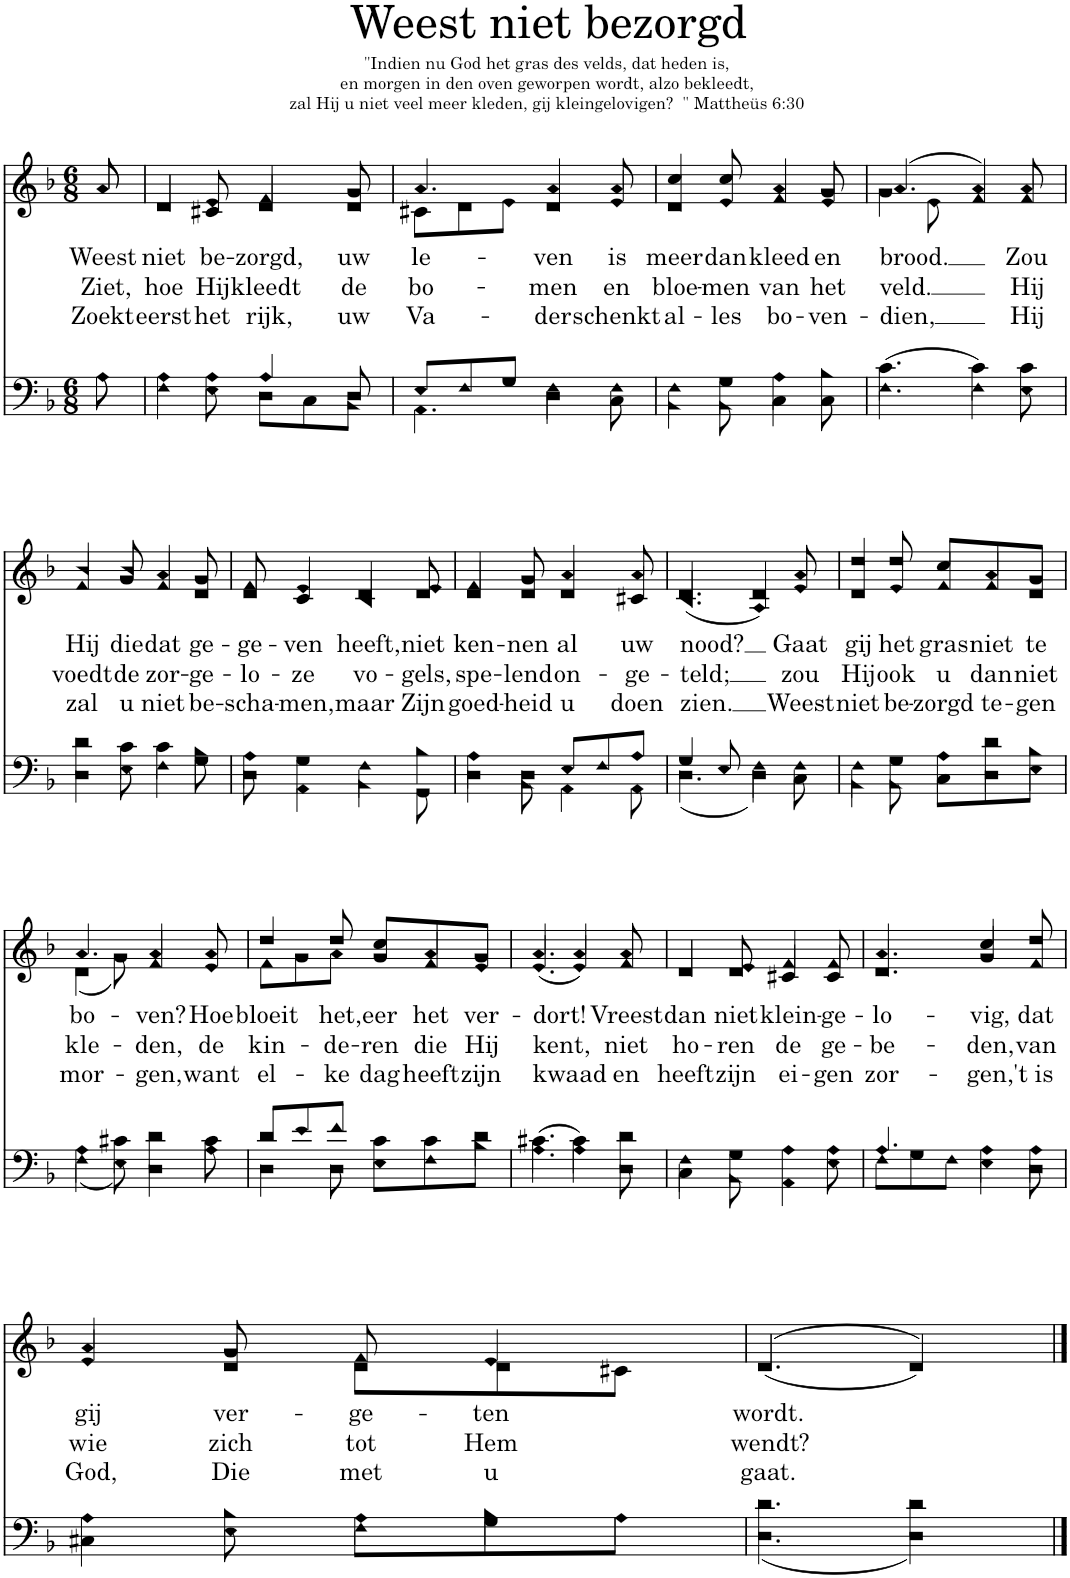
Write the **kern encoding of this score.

**kern	**kern	**text	**text	**text
*part2	*part1	*part1	*part1	*part1
*staff2	*staff1	*staff1	*staff1	*staff1
*I"Men	*I"Women	*	*	*
*clefF4	*clefG2	*	*	*
*k[b-]	*k[b-]	*	*	*
*M6/8	*M6/8	*	*	*
=1	=1	=1	=1	=1
*^	*	*	*	*
!	!	!	!LO:LY:b	!LO:LY:b	!LO:LY:b
*	*	*^	*	*	*
8A\	8A\	8a/	8a/	Weest	Ziet,	Zoekt
=2	=2	=2	=2	=2	=2	=2
!	!	!	!	!LO:LY:b	!LO:LY:b	!LO:LY:b
4A\	4F\	4d/	4d/	niet	hoe	eerst
!	!	!	!	!LO:LY:b	!LO:LY:b	!LO:LY:b
8A\	8E\	8e/	8c#X/	be-	Hij	het
!	!	!	!	!LO:LY:b	!LO:LY:b	!LO:LY:b
4A/	8D\L	4f/	4d/	-zorgd,	kleedt	rijk,
.	8C\	.	.	.	.	.
!	!	!	!	!LO:LY:b	!LO:LY:b	!LO:LY:b
8D/	8BB-\J	8g/	8d/	uw	de	uw
=3	=3	=3	=3	=3	=3	=3
!	!	!	!	!LO:LY:b	!LO:LY:b	!LO:LY:b
8E/L	4.AA\	4.a/	8c#X\L	le-	bo-	Va-
8F/	.	.	8d\	.	.	.
8G/J	.	.	8e\J	.	.	.
!	!	!	!	!LO:LY:b	!LO:LY:b	!LO:LY:b
4F\	4D\	4a/	4d/	-ven	-men	-der
!	!	!	!	!LO:LY:b	!LO:LY:b	!LO:LY:b
8F\	8C\	8a/	8e/	is	en	schenkt
=4	=4	=4	=4	=4	=4	=4
!	!	!	!	!LO:LY:b	!LO:LY:b	!LO:LY:b
4F\	4BB-\	4cc/	4d/	meer	bloe-	al-
!	!	!	!	!LO:LY:b	!LO:LY:b	!LO:LY:b
8G\	8BB-\	8cc/	8e/	dan	-men	-les
!	!	!	!	!LO:LY:b	!LO:LY:b	!LO:LY:b
4A\	4C\	4a/	4f/	kleed	van	bo-
!	!	!	!	!LO:LY:b	!LO:LY:b	!LO:LY:b
8B-\	8C\	8g/	8e/	en	het	-ven-
=5	=5	=5	=5	=5	=5	=5
!	!	!	!	!LO:LY:b	!LO:LY:b	!LO:LY:b
(4.c\	(4.F\	(4.a/	(4g\	brood.	veld.	-dien,
.	.	.	8e\	.	.	.
4c\)	4F\)	4a/)	4f/)	.	.	.
!	!	!	!	!LO:LY:b	!LO:LY:b	!LO:LY:b
8c\	8E\	8a/	8f/	Zou	Hij	Hij
!!LO:LB:g=z	!!
=6	=6	=6	=6	=6	=6	=6
!	!	!	!	!LO:LY:b	!LO:LY:b	!LO:LY:b
4d\	4D\	4b-/	4f/	Hij	voedt	zal
!	!	!	!	!LO:LY:b	!LO:LY:b	!LO:LY:b
8c\	8E\	8b-/	8g/	die	de	u
!	!	!	!	!LO:LY:b	!LO:LY:b	!LO:LY:b
4c\	4F\	4a/	4f/	dat	zor-	niet
!	!	!	!	!LO:LY:b	!LO:LY:b	!LO:LY:b
8B-\	8G\	8g/	8d/	ge-	-ge-	be-
=7	=7	=7	=7	=7	=7	=7
!	!	!	!	!LO:LY:b	!LO:LY:b	!LO:LY:b
8A\	8D\	8f/	8d/	-ge-	-lo-	-scha-
!	!	!	!	!LO:LY:b	!LO:LY:b	!LO:LY:b
4G\	4AA\	4e/	4c/	-ven	-ze	-men,
!	!	!	!	!LO:LY:b	!LO:LY:b	!LO:LY:b
4F\	4BB-\	4d/	4B-/	heeft,	vo-	maar
!	!	!	!	!LO:LY:b	!LO:LY:b	!LO:LY:b
8B-\	8GG\	8e/	8d/	niet	-gels,	Zijn
=8	=8	=8	=8	=8	=8	=8
!	!	!	!	!LO:LY:b	!LO:LY:b	!LO:LY:b
4A\	4D\	4f/	4d/	ken-	spe-	goed-
!	!	!	!	!LO:LY:b	!LO:LY:b	!LO:LY:b
8D\	8BB-\	8g/	8d/	-nen	-lend	-heid
!	!	!	!	!LO:LY:b	!LO:LY:b	!LO:LY:b
8E/L	4AA\	4a/	4d/	al	on-	u
8F/	.	.	.	.	.	.
!	!	!	!	!LO:LY:b	!LO:LY:b	!LO:LY:b
8A/J	8AA\	8a/	8c#X/	uw	-ge-	doen
=9	=9	=9	=9	=9	=9	=9
!	!	!	!	!LO:LY:b	!LO:LY:b	!LO:LY:b
(4G/	(4.D\	(4.d/	(4.B-/	nood?	-teld;	zien.
8E/	.	.	.	.	.	.
4F\)	4D\)	4d/)	4A/)	.	.	.
!	!	!	!	!LO:LY:b	!LO:LY:b	!LO:LY:b
8F\	8C\	8a/	8e/	Gaat	zou	Weest
=10	=10	=10	=10	=10	=10	=10
!	!	!	!	!LO:LY:b	!LO:LY:b	!LO:LY:b
4F\	4BB-\	4dd/	4d/	gij	Hij	niet
!	!	!	!	!LO:LY:b	!LO:LY:b	!LO:LY:b
8G\	8BB-\	8dd/	8e/	het	ook	be-
!	!	!	!	!LO:LY:b	!LO:LY:b	!LO:LY:b
8A\L	8C\L	8cc/L	8f/L	gras	u	-zorgd
!	!	!	!	!LO:LY:b	!LO:LY:b	!LO:LY:b
8d\	8D\	8a/	8f/	niet	dan	te-
!	!	!	!	!LO:LY:b	!LO:LY:b	!LO:LY:b
8B-\J	8E\J	8g/J	8d/J	te	niet	-gen
!!LO:LB:g=z	!!
=11	=11	=11	=11	=11	=11	=11
!	!	!	!	!LO:LY:b	!LO:LY:b	!LO:LY:b
(4A\	(4F\	4.a/	(4d\	bo-	kle-	mor-
8c#X\)	8E\)	.	8g\)	.	.	.
!	!	!	!	!LO:LY:b	!LO:LY:b	!LO:LY:b
4d\	4D\	4a/	4f/	-ven?	-den,	-gen,
!	!	!	!	!LO:LY:b	!LO:LY:b	!LO:LY:b
8c#\	8A\	8a/	8e/	Hoe	de	want
=12	=12	=12	=12	=12	=12	=12
!	!	!	!	!LO:LY:b	!LO:LY:b	!LO:LY:b
8d/L	4D\	4dd/	8f\L	bloeit	kin-	el-
8e/	.	.	8g\	.	.	.
!	!	!	!	!LO:LY:b	!LO:LY:b	!LO:LY:b
8f/J	8D\	8dd/	8a\J	het,	-de-	-ke
!	!	!	!	!LO:LY:b	!LO:LY:b	!LO:LY:b
8c\L	8E\L	8cc/L	8g/L	eer	-ren	dag
!	!	!	!	!LO:LY:b	!LO:LY:b	!LO:LY:b
8c\	8F\	8a/	8f/	het	die	heeft
!	!	!	!	!LO:LY:b	!LO:LY:b	!LO:LY:b
8d\J	8B-\J	8g/J	8e/J	ver-	Hij	zijn
=13	=13	=13	=13	=13	=13	=13
!	!	!	!	!LO:LY:b	!LO:LY:b	!LO:LY:b
(4.c#X\	(4.A\	(4.a/	(4.e/	-dort!	kent,	kwaad
4c#\)	4A\)	4a/)	4e/)	.	.	.
!	!	!	!	!LO:LY:b	!LO:LY:b	!LO:LY:b
8d\	8D\	8a/	8f/	Vreest	niet	en
=14	=14	=14	=14	=14	=14	=14
!	!	!	!	!LO:LY:b	!LO:LY:b	!LO:LY:b
4F\	4C\	4d/	4d/	dan	ho-	heeft
!	!	!	!	!LO:LY:b	!LO:LY:b	!LO:LY:b
8G\	8BB-\	8e/	8d/	niet	-ren	zijn
!	!	!	!	!LO:LY:b	!LO:LY:b	!LO:LY:b
4A\	4AA\	4f/	4c#X/	klein-	de	ei-
!	!	!	!	!LO:LY:b	!LO:LY:b	!LO:LY:b
8A\	8E\	8f/	8c#/	-ge-	ge-	-gen
=15	=15	=15	=15	=15	=15	=15
!	!	!	!	!LO:LY:b	!LO:LY:b	!LO:LY:b
4.A/	8F\L	4.a/	4.d/	-lo-	-be-	zor-
.	8G\	.	.	.	.	.
.	8F\J	.	.	.	.	.
!	!	!	!	!LO:LY:b	!LO:LY:b	!LO:LY:b
4A\	4E\	4cc/	4g/	-vig,	-den,	-gen,
!	!	!	!	!LO:LY:b	!LO:LY:b	!LO:LY:b
8A\	8D\	8dd/	8f/	dat	van	't is
!!LO:LB:g=z	!!
=16	=16	=16	=16	=16	=16	=16
!	!	!	!	!LO:LY:b	!LO:LY:b	!LO:LY:b
4A\	4C#X\	4a/	4e/	gij	wie	God,
!	!	!	!	!LO:LY:b	!LO:LY:b	!LO:LY:b
8B-\	8E\	8g/	8d/	ver-	zich	Die
!	!	!	!	!LO:LY:b	!LO:LY:b	!LO:LY:b
8A\L	8F\L	8f/	8d\L	-ge-	tot	met
!	!	!	!	!LO:LY:b	!LO:LY:b	!LO:LY:b
8B-\	8G\	4e/	8d\	-ten	Hem	u
8A\J	8A\J	.	8c#X\J	.	.	.
=17	=17	=17	=17	=17	=17	=17
!	!	!	!	!LO:LY:b	!LO:LY:b	!LO:LY:b
(4.d\	(4.D\	(4.d/	(4.d/	wordt.	wendt?	gaat.
4d\)	4D\)	4d/)	4d/)	.	.	.
*v	*v	*	*	*	*	*
*	*v	*v	*	*	*
==	==	==	==	==
*-	*-	*-	*-	*-
